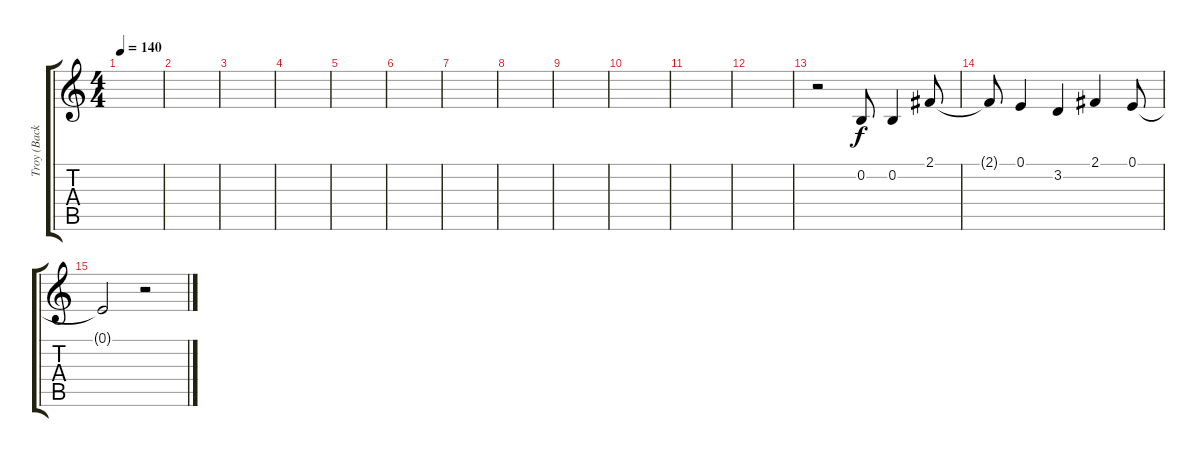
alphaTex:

\track ("Troy (Backing Vocals)" "Troy (Back") {instrument lead2sawtooth}
\staff {score tabs}
\tuning (E4 B3 G3 D3 A2 E2) {hide}
\ts (4 4)
\tempo 140
\clef g2
\ks c
|
|
|
|
|
|
|
|
|
|
|
|
r.2{volume 12} 0.2.8 0.2.4 2.1.8 |
2.1{t}.8 0.1.4 3.2.4 2.1.4 0.1.8 |
0.1{t}.2 r.2
